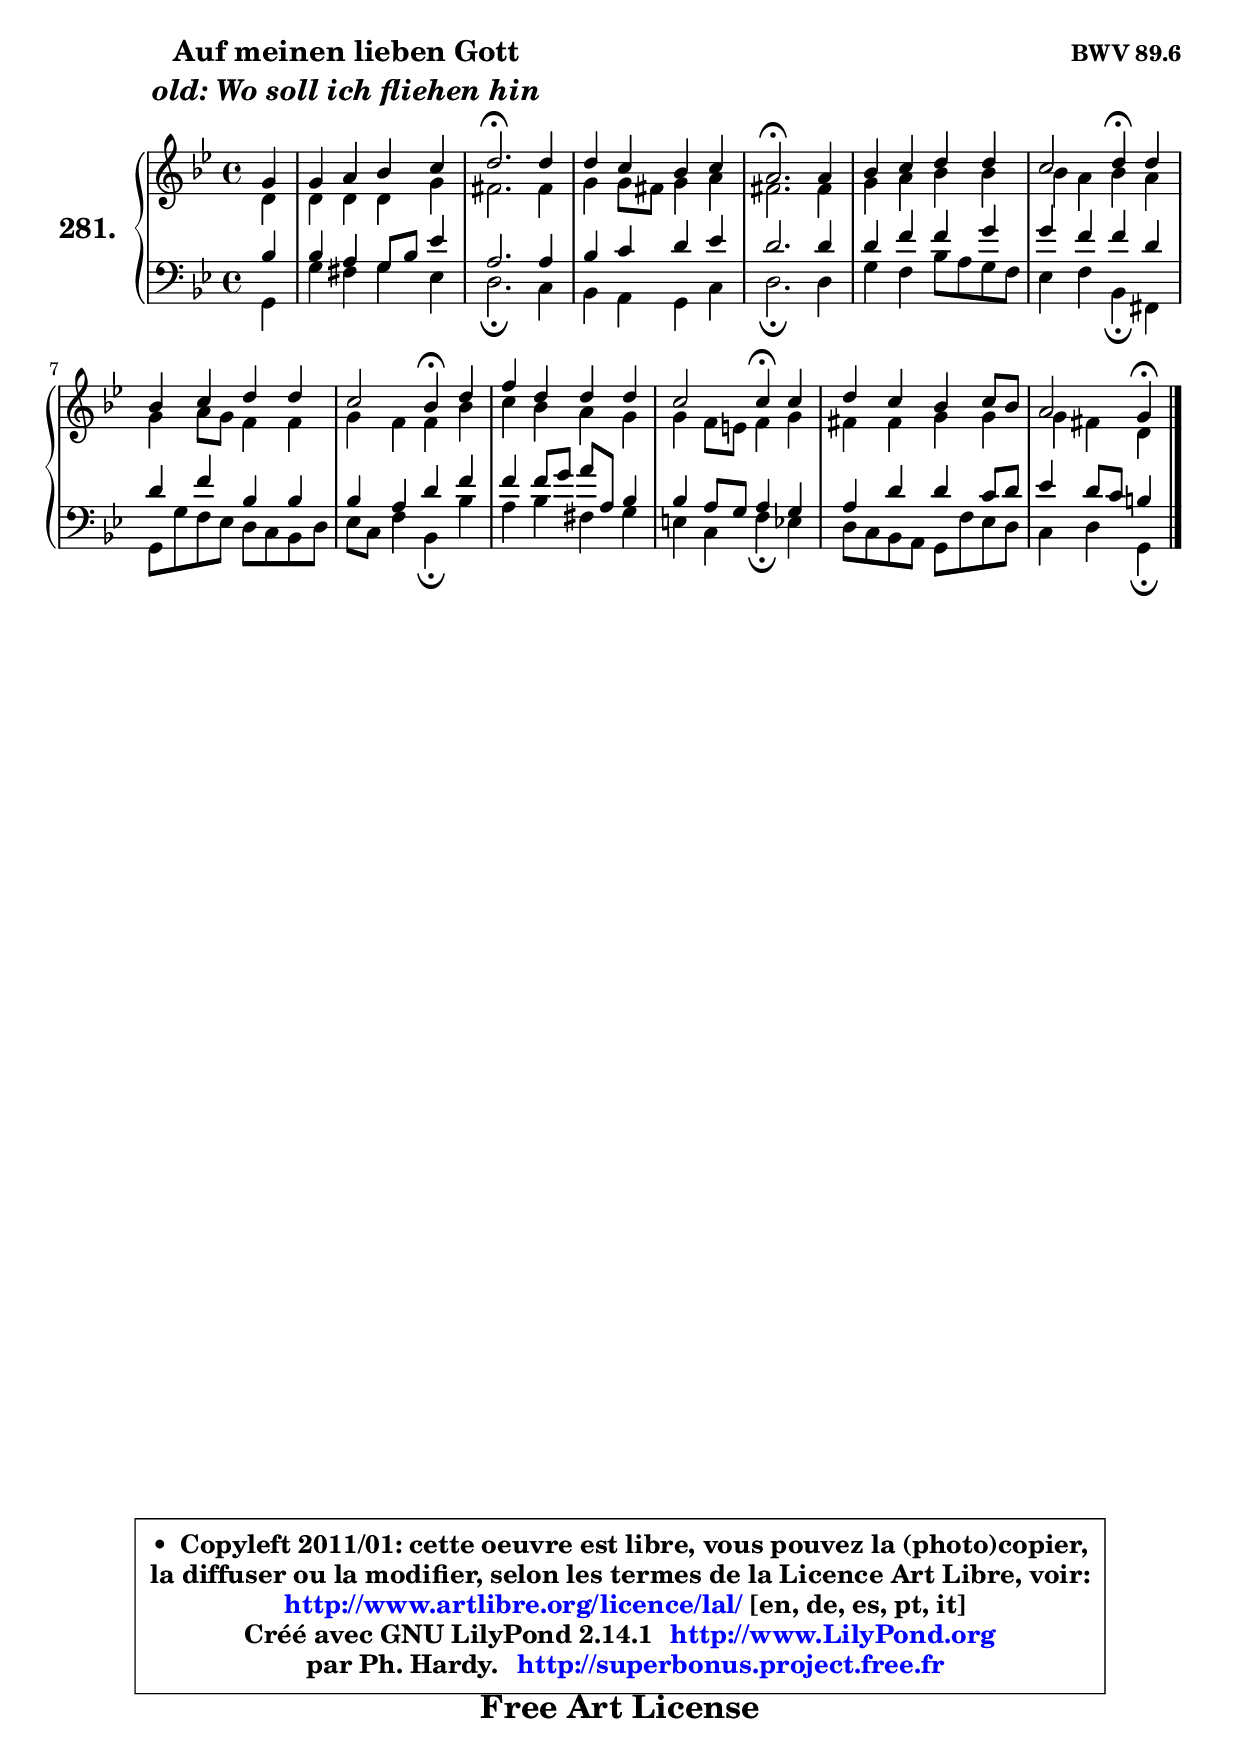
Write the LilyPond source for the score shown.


\version "2.14.1"

    \paper {
%	system-system-spacing #'padding = #0.1
%	score-system-spacing #'padding = #0.1
%	ragged-bottom = ##f
%	ragged-last-bottom = ##f
	}

    \header {
      opus = \markup { \bold "BWV 89.6" }
      piece = \markup { \hspace #9 \fontsize #2 \bold \column \center-align { \line { "Auf meinen lieben Gott" }
                     \line { \italic "old: Wo soll ich fliehen hin" }
                 } }
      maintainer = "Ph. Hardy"
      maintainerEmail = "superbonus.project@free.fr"
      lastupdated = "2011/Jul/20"
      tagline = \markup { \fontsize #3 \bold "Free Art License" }
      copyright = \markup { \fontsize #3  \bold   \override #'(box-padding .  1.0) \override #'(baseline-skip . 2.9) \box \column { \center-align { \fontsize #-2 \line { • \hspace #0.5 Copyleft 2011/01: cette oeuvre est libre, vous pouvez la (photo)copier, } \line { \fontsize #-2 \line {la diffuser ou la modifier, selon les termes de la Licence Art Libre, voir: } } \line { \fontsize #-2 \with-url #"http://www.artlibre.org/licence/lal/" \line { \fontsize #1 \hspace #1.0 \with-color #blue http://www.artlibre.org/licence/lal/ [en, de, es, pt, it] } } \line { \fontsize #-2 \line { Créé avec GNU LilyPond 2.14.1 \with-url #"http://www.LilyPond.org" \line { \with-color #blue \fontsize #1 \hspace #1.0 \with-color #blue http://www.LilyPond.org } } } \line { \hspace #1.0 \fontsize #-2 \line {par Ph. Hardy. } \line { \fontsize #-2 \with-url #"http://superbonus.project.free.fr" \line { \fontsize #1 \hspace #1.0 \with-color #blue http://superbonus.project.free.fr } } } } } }

	  }

  guidemidi = {
        r4 |
        R1 |
        \tempo 4 = 40 r2. \tempo 4 = 78 r4 |
        R1 |
        \tempo 4 = 40 r2. \tempo 4 = 78 r4 |
        R1 |
        r2 \tempo 4 = 30 r4 \tempo 4 = 78 r4 |
        R1 |
        r2 \tempo 4 = 30 r4 \tempo 4 = 78 r4 |
        R1 |
        r2 \tempo 4 = 30 r4 \tempo 4 = 78 r4 |
        R1 |
        r2 \tempo 4 = 30 r4 
	}

  upper = {
	\time 4/4
	\key g \minor
	\clef treble
	\partial 4
	\voiceOne
	<< { 
	% SOPRANO
	\set Voice.midiInstrument = "acoustic grand"
	\relative c'' {
        g4 |
        g4 a bes c |
        d2.\fermata d4 |
        d4 c bes c |
        a2.\fermata a4 |
        bes4 c d d |
        c2 d4\fermata d |
        bes4 c d d |
        c2 bes4\fermata d |
        f4 d d d |
        c2 c4\fermata c |
        d4 c bes c8 bes |
        a2 g4\fermata
        \bar "|."
	} % fin de relative
	}

	\context Voice="1" { \voiceTwo 
	% ALTO
	\set Voice.midiInstrument = "acoustic grand"
	\relative c' {
        d4 |
        d4 d d g |
        fis2. fis4 |
        g4 g8 fis g4 a |
        fis2. fis4 |
        g4 a bes bes |
        bes4 a bes a |
        g4 a8 g f4 f |
        g4 f f bes |
        c4 bes a g |
        g4 f8 e f4 g |
        fis4 fis g g |
        g4 fis d
        \bar "|."
	} % fin de relative
	\oneVoice
	} >>
	}

    lower = {
	\time 4/4
	\key g \minor
	\clef bass
	\partial 4
	\voiceOne
	<< { 
	% TENOR
	\set Voice.midiInstrument = "acoustic grand"
	\relative c' {
        bes4 |
        bes4 a g8 bes es4 |
        a,2. a4 |
        bes4 c d es |
        d2. d4 |
        d4 f f g |
        g4 f f d |
        d4 f bes, bes |
        bes4 a d f |
        f4 f8 g a a, bes4 |
        bes4 a8 g a4 g |
        a4 d d c8 d |
        es4 d8 c b4
        \bar "|."
	} % fin de relative
	}
	\context Voice="1" { \voiceTwo 
	% BASS
	\set Voice.midiInstrument = "acoustic grand"
	\relative c {
        g4 |
        g'4 fis g es |
        d2.\fermata c4 |
        bes4 a g c |
        d2.\fermata d4 |
        g4 f bes8 a g f |
        es4 f bes,\fermata fis |
        g8 g' f es d c bes d |
        es8 c f4 bes,\fermata bes' |
        a4 bes fis g |
        e4 c f\fermata es |
        d8 c bes a g f' es d |
        c4 d g,\fermata
        \bar "|."
	} % fin de relative
	\oneVoice
	} >>
	}


    \score { 

	\new PianoStaff <<
	\set PianoStaff.instrumentName = \markup { \bold \huge "281." }
	\new Staff = "upper" \upper
	\new Staff = "lower" \lower
	>>

    \layout {
%	ragged-last = ##f
	   }

         } % fin de score

  \score {
    \unfoldRepeats { << \guidemidi \upper \lower >> }
    \midi {
    \context {
     \Staff
      \remove "Staff_performer"
               }

     \context {
      \Voice
       \consists "Staff_performer"
                }

     \context { 
      \Score
      tempoWholesPerMinute = #(ly:make-moment 78 4)
		}
	    }
	}

